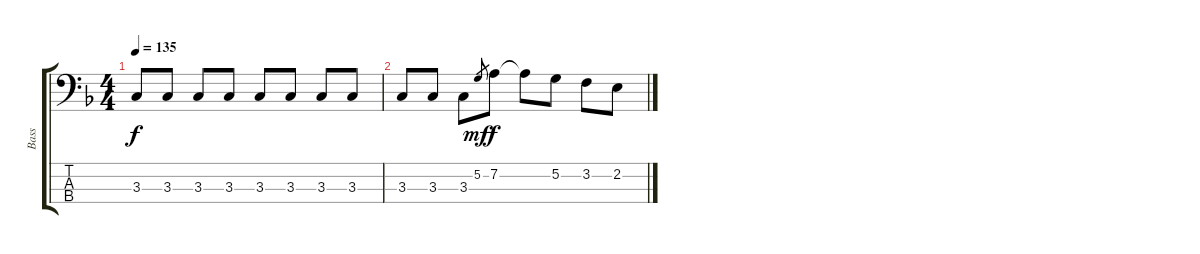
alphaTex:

\track ("Bass" "Bass") {instrument electricbassfinger}
\staff {score tabs}
\tuning (G2 D2 A1 E1) {hide}
\ts (4 4)
\tempo 135
\clef f4
\ks f
3.3.8{dy f} 3.3.8 3.3.8 3.3.8 3.3.8 3.3.8 3.3.8 3.3.8 |
3.3.8 3.3.8 3.3.8 5.2.8{gr dy mf} 7.2.8{dy f} 7.2{t}.8 5.2.8 3.2.8 2.2.8
